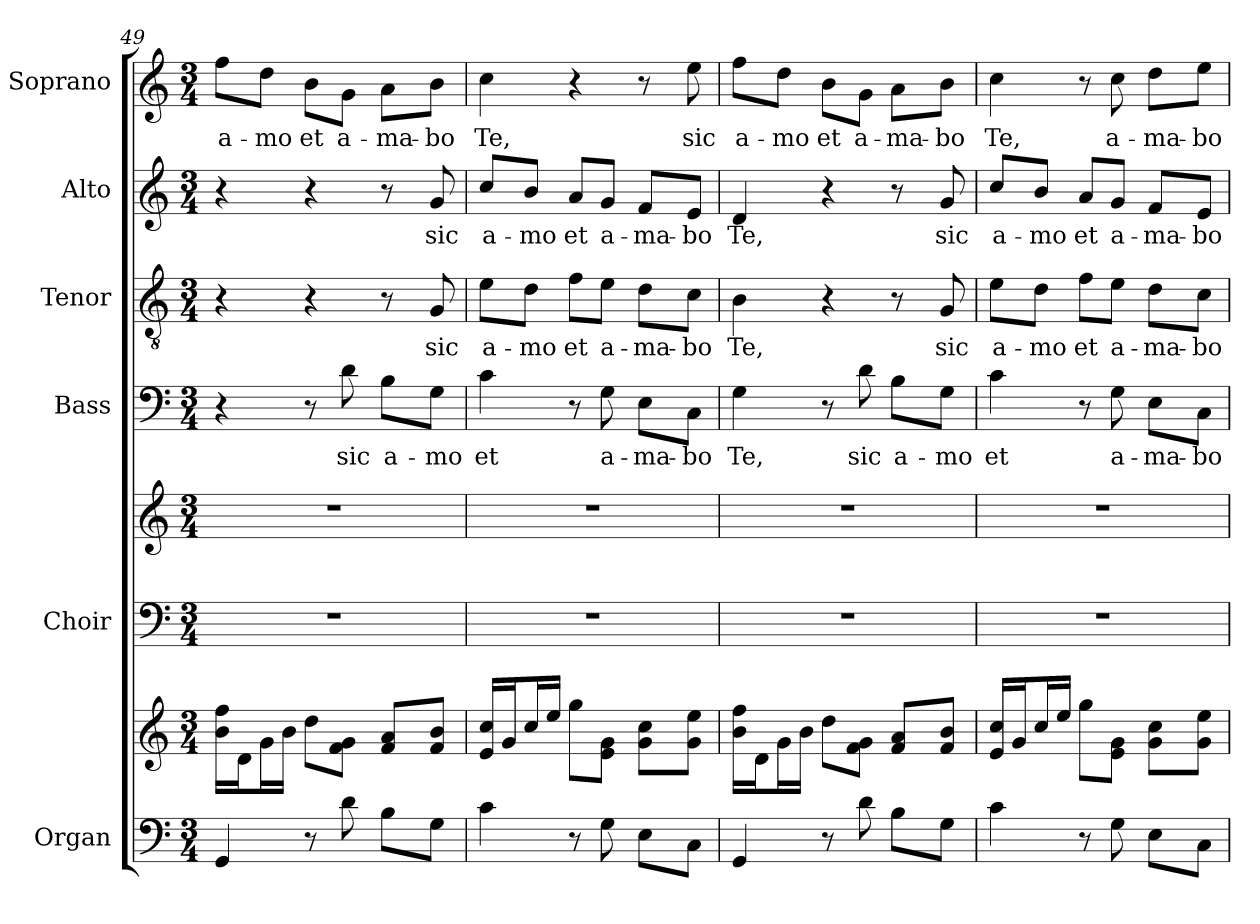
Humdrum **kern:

**kern	**kern	**kern	**kern	**kern	**text	**kern	**text	**kern	**text	**kern	**text
*part6	*part6	*part5	*part5	*part4	*part4	*part3	*part3	*part2	*part2	*part1	*part1
*staff8	*staff7	*staff6	*staff5	*staff4	*staff4	*staff3	*staff3	*staff2	*staff2	*staff1	*staff1
*I"Organ	*	*I"Choir	*	*I"Bass	*	*I"Tenor	*	*I"Alto	*	*I"Soprano	*
*I'Org.	*	*I'Choir	*	*I'B.	*	*I'T.	*	*I'A.	*	*I'S.	*
*clefF4	*clefG2	*clefF4	*clefG2	*clefF4	*	*clefGv2	*	*clefG2	*	*clefG2	*
*	*	*	*	*	*	*ITrd7c12	*	*	*	*	*
*k[]	*k[]	*k[]	*k[]	*k[]	*	*k[]	*	*k[]	*	*k[]	*
*C:	*C:	*C:	*C:	*C:	*	*C:	*	*C:	*	*C:	*
*M3/4	*M3/4	*M3/4	*M3/4	*M3/4	*	*M3/4	*	*M3/4	*	*M3/4	*
=49	=49	=49	=49	=49	=49	=49	=49	=49	=49	=49	=49
!	!	!LO:N:vis=1	!LO:N:vis=1	!	!	!	!	!	!	!	!
!	!	!	!	!	!	!	!	!	!	!	!LO:LY:b:color=#000000
4GGi/	16bi\ 16ffi\LL	2.r	2.r	4r	.	4r	.	4r	.	8ffi\L	a-
.	16di\J	.	.	.	.	.	.	.	.	.	.
!	!	!	!	!	!	!	!	!	!	!	!LO:LY:b:color=#000000
.	16gi\L	.	.	.	.	.	.	.	.	8ddi\J	-mo
.	16bi\JJ	.	.	.	.	.	.	.	.	.	.
!	!	!	!	!	!	!	!	!	!	!	!LO:LY:b:color=#000000
8r	8ddi\L	.	.	8r	.	4r	.	4r	.	8bi\L	et
!	!	!	!	!	!LO:LY:b:color=#000000	!	!	!	!	!	!
!	!	!	!	!	!	!	!	!	!	!	!LO:LY:b:color=#000000
8di\	8fi\ 8gi\J	.	.	8di\	sic	.	.	.	.	8gi\J	a-
!	!	!	!	!	!LO:LY:b:color=#000000	!	!	!	!	!	!
!	!	!	!	!	!	!	!	!	!	!	!LO:LY:b:color=#000000
8Bi\L	8fi/ 8ai/L	.	.	8Bi\L	a-	8r	.	8r	.	8ai\L	-ma-
!	!	!	!	!	!LO:LY:b:color=#000000	!	!	!	!	!	!
!	!	!	!	!	!	!	!LO:LY:b:color=#000000	!	!	!	!
!	!	!	!	!	!	!	!	!	!LO:LY:b:color=#000000	!	!
!	!	!	!	!	!	!	!	!	!	!	!LO:LY:b:color=#000000
8Gi\J	8fi/ 8bi/J	.	.	8Gi\J	-mo	8GGi/	sic	8gi/	sic	8bi\J	-bo
=50	=50	=50	=50	=50	=50	=50	=50	=50	=50	=50	=50
!	!	!LO:N:vis=1	!LO:N:vis=1	!	!	!	!	!	!	!	!
!	!	!	!	!	!LO:LY:b:color=#000000	!	!	!	!	!	!
!	!	!	!	!	!	!	!LO:LY:b:color=#000000	!	!	!	!
!	!	!	!	!	!	!	!	!	!LO:LY:b:color=#000000	!	!
!	!	!	!	!	!	!	!	!	!	!	!LO:LY:b:color=#000000
4ci\	16ei/ 16cci/LL	2.r	2.r	4ci\	et	8Ei\L	a-	8cci/L	a-	4cci\	Te,
.	16gi/J	.	.	.	.	.	.	.	.	.	.
!	!	!	!	!	!	!	!LO:LY:b:color=#000000	!	!	!	!
!	!	!	!	!	!	!	!	!	!LO:LY:b:color=#000000	!	!
.	16cci/L	.	.	.	.	8Di\J	-mo	8bi/J	-mo	.	.
.	16eei/JJ	.	.	.	.	.	.	.	.	.	.
!	!	!	!	!	!	!	!LO:LY:b:color=#000000	!	!	!	!
!	!	!	!	!	!	!	!	!	!LO:LY:b:color=#000000	!	!
8r	8ggi\L	.	.	8r	.	8Fi\L	et	8ai/L	et	4r	.
!	!	!	!	!	!LO:LY:b:color=#000000	!	!	!	!	!	!
!	!	!	!	!	!	!	!LO:LY:b:color=#000000	!	!	!	!
!	!	!	!	!	!	!	!	!	!LO:LY:b:color=#000000	!	!
8Gi\	8ei\ 8gi\J	.	.	8Gi\	a-	8Ei\J	a-	8gi/J	a-	.	.
!	!	!	!	!	!LO:LY:b:color=#000000	!	!	!	!	!	!
!	!	!	!	!	!	!	!LO:LY:b:color=#000000	!	!	!	!
!	!	!	!	!	!	!	!	!	!LO:LY:b:color=#000000	!	!
8Ei\L	8gi\ 8cci\L	.	.	8Ei\L	-ma-	8Di\L	-ma-	8fi/L	-ma-	8r	.
!	!	!	!	!	!LO:LY:b:color=#000000	!	!	!	!	!	!
!	!	!	!	!	!	!	!LO:LY:b:color=#000000	!	!	!	!
!	!	!	!	!	!	!	!	!	!LO:LY:b:color=#000000	!	!
!	!	!	!	!	!	!	!	!	!	!	!LO:LY:b:color=#000000
8Ci\J	8gi\ 8eei\J	.	.	8Ci\J	-bo	8Ci\J	-bo	8ei/J	-bo	8eei\	sic
=51	=51	=51	=51	=51	=51	=51	=51	=51	=51	=51	=51
!	!	!LO:N:vis=1	!LO:N:vis=1	!	!	!	!	!	!	!	!
!	!	!	!	!	!LO:LY:b:color=#000000	!	!	!	!	!	!
!	!	!	!	!	!	!	!LO:LY:b:color=#000000	!	!	!	!
!	!	!	!	!	!	!	!	!	!LO:LY:b:color=#000000	!	!
!	!	!	!	!	!	!	!	!	!	!	!LO:LY:b:color=#000000
4GGi/	16bi\ 16ffi\LL	2.r	2.r	4Gi\	Te,	4BBi\	Te,	4di/	Te,	8ffi\L	a-
.	16di\J	.	.	.	.	.	.	.	.	.	.
!	!	!	!	!	!	!	!	!	!	!	!LO:LY:b:color=#000000
.	16gi\L	.	.	.	.	.	.	.	.	8ddi\J	-mo
.	16bi\JJ	.	.	.	.	.	.	.	.	.	.
!	!	!	!	!	!	!	!	!	!	!	!LO:LY:b:color=#000000
8r	8ddi\L	.	.	8r	.	4r	.	4r	.	8bi\L	et
!	!	!	!	!	!LO:LY:b:color=#000000	!	!	!	!	!	!
!	!	!	!	!	!	!	!	!	!	!	!LO:LY:b:color=#000000
8di\	8fi\ 8gi\J	.	.	8di\	sic	.	.	.	.	8gi\J	a-
!	!	!	!	!	!LO:LY:b:color=#000000	!	!	!	!	!	!
!	!	!	!	!	!	!	!	!	!	!	!LO:LY:b:color=#000000
8Bi\L	8fi/ 8ai/L	.	.	8Bi\L	a-	8r	.	8r	.	8ai\L	-ma-
!	!	!	!	!	!LO:LY:b:color=#000000	!	!	!	!	!	!
!	!	!	!	!	!	!	!LO:LY:b:color=#000000	!	!	!	!
!	!	!	!	!	!	!	!	!	!LO:LY:b:color=#000000	!	!
!	!	!	!	!	!	!	!	!	!	!	!LO:LY:b:color=#000000
8Gi\J	8fi/ 8bi/J	.	.	8Gi\J	-mo	8GGi/	sic	8gi/	sic	8bi\J	-bo
!!LO:PB:g=z
=52	=52	=52	=52	=52	=52	=52	=52	=52	=52	=52	=52
!	!	!LO:N:vis=1	!LO:N:vis=1	!	!	!	!	!	!	!	!
!	!	!	!	!	!LO:LY:b:color=#000000	!	!	!	!	!	!
!	!	!	!	!	!	!	!LO:LY:b:color=#000000	!	!	!	!
!	!	!	!	!	!	!	!	!	!LO:LY:b:color=#000000	!	!
!	!	!	!	!	!	!	!	!	!	!	!LO:LY:b:color=#000000
4ci\	16ei/ 16cci/LL	2.r	2.r	4ci\	et	8Ei\L	a-	8cci/L	a-	4cci\	Te,
.	16gi/J	.	.	.	.	.	.	.	.	.	.
!	!	!	!	!	!	!	!LO:LY:b:color=#000000	!	!	!	!
!	!	!	!	!	!	!	!	!	!LO:LY:b:color=#000000	!	!
.	16cci/L	.	.	.	.	8Di\J	-mo	8bi/J	-mo	.	.
.	16eei/JJ	.	.	.	.	.	.	.	.	.	.
!	!	!	!	!	!	!	!LO:LY:b:color=#000000	!	!	!	!
!	!	!	!	!	!	!	!	!	!LO:LY:b:color=#000000	!	!
8r	8ggi\L	.	.	8r	.	8Fi\L	et	8ai/L	et	8r	.
!	!	!	!	!	!LO:LY:b:color=#000000	!	!	!	!	!	!
!	!	!	!	!	!	!	!LO:LY:b:color=#000000	!	!	!	!
!	!	!	!	!	!	!	!	!	!LO:LY:b:color=#000000	!	!
!	!	!	!	!	!	!	!	!	!	!	!LO:LY:b:color=#000000
8Gi\	8ei\ 8gi\J	.	.	8Gi\	a-	8Ei\J	a-	8gi/J	a-	8cci\	a-
!	!	!	!	!	!LO:LY:b:color=#000000	!	!	!	!	!	!
!	!	!	!	!	!	!	!LO:LY:b:color=#000000	!	!	!	!
!	!	!	!	!	!	!	!	!	!LO:LY:b:color=#000000	!	!
!	!	!	!	!	!	!	!	!	!	!	!LO:LY:b:color=#000000
8Ei\L	8gi\ 8cci\L	.	.	8Ei\L	-ma-	8Di\L	-ma-	8fi/L	-ma-	8ddi\L	-ma-
!	!	!	!	!	!LO:LY:b:color=#000000	!	!	!	!	!	!
!	!	!	!	!	!	!	!LO:LY:b:color=#000000	!	!	!	!
!	!	!	!	!	!	!	!	!	!LO:LY:b:color=#000000	!	!
!	!	!	!	!	!	!	!	!	!	!	!LO:LY:b:color=#000000
8Ci\J	8gi\ 8eei\J	.	.	8Ci\J	-bo	8Ci\J	-bo	8ei/J	-bo	8eei\J	-bo
=	=	=	=	=	=	=	=	=	=	=	=
*-	*-	*-	*-	*-	*-	*-	*-	*-	*-	*-	*-
